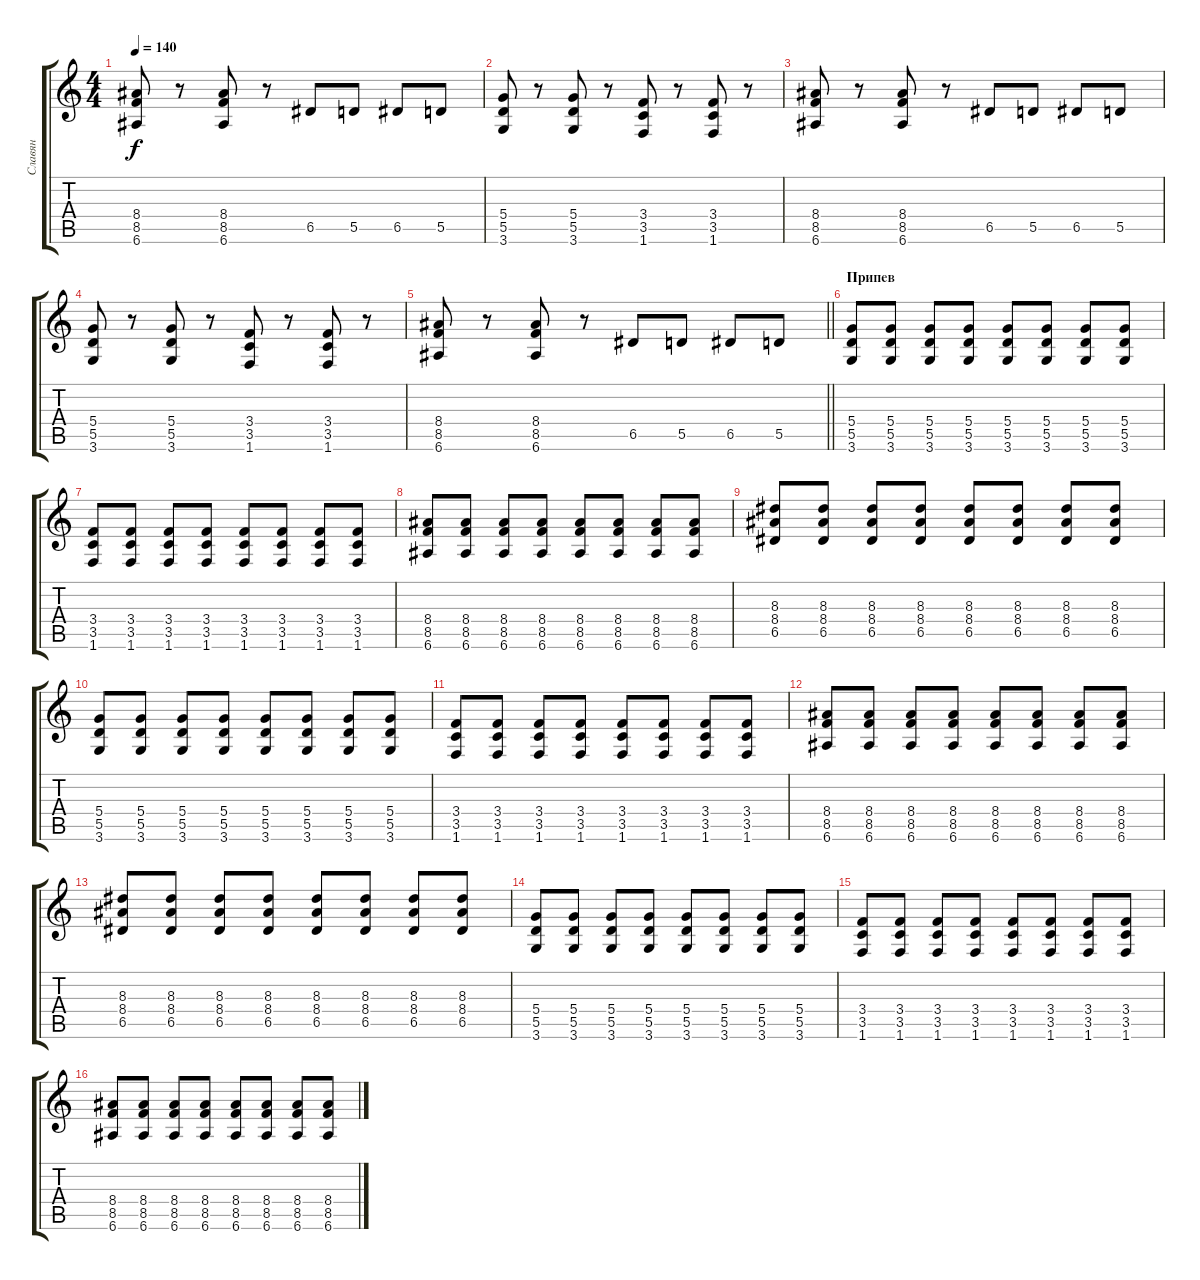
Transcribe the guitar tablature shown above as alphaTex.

\track ("Славян" "Славян") {instrument distortionguitar}
\staff {score tabs}
\tuning (E4 B3 G3 D3 A2 E2) {hide}
\ts (4 4)
\tempo 140
\clef g2
\ks c
(8.4 8.5 6.6).8{dy f} r.8 (8.4 8.5 6.6).8 r.8 6.5.8 5.5.8 6.5.8 5.5.8 |
(5.4 5.5 3.6).8 r.8 (5.4 5.5 3.6).8 r.8 (3.4 3.5 1.6).8 r.8 (3.4 3.5 1.6).8 r.8 |
(8.4 8.5 6.6).8 r.8 (8.4 8.5 6.6).8 r.8 6.5.8 5.5.8 6.5.8 5.5.8 |
(5.4 5.5 3.6).8 r.8 (5.4 5.5 3.6).8 r.8 (3.4 3.5 1.6).8 r.8 (3.4 3.5 1.6).8 r.8 |
\barLineRight lightlight
(8.4 8.5 6.6).8 r.8 (8.4 8.5 6.6).8 r.8 6.5.8 5.5.8 6.5.8 5.5.8 |
\section ("" "Припев")
(5.4 5.5 3.6).8 (5.4 5.5 3.6).8 (5.4 5.5 3.6).8 (5.4 5.5 3.6).8 (5.4 5.5 3.6).8 (5.4 5.5 3.6).8 (5.4 5.5 3.6).8 (5.4 5.5 3.6).8 |
(3.4 3.5 1.6).8 (3.4 3.5 1.6).8 (3.4 3.5 1.6).8 (3.4 3.5 1.6).8 (3.4 3.5 1.6).8 (3.4 3.5 1.6).8 (3.4 3.5 1.6).8 (3.4 3.5 1.6).8 |
(8.4 8.5 6.6).8 (8.4 8.5 6.6).8 (8.4 8.5 6.6).8 (8.4 8.5 6.6).8 (8.4 8.5 6.6).8 (8.4 8.5 6.6).8 (8.4 8.5 6.6).8 (8.4 8.5 6.6).8 |
(8.3 8.4 6.5).8 (8.3 8.4 6.5).8 (8.3 8.4 6.5).8 (8.3 8.4 6.5).8 (8.3 8.4 6.5).8 (8.3 8.4 6.5).8 (8.3 8.4 6.5).8 (8.3 8.4 6.5).8 |
(5.4 5.5 3.6).8 (5.4 5.5 3.6).8 (5.4 5.5 3.6).8 (5.4 5.5 3.6).8 (5.4 5.5 3.6).8 (5.4 5.5 3.6).8 (5.4 5.5 3.6).8 (5.4 5.5 3.6).8 |
(3.4 3.5 1.6).8 (3.4 3.5 1.6).8 (3.4 3.5 1.6).8 (3.4 3.5 1.6).8 (3.4 3.5 1.6).8 (3.4 3.5 1.6).8 (3.4 3.5 1.6).8 (3.4 3.5 1.6).8 |
(8.4 8.5 6.6).8 (8.4 8.5 6.6).8 (8.4 8.5 6.6).8 (8.4 8.5 6.6).8 (8.4 8.5 6.6).8 (8.4 8.5 6.6).8 (8.4 8.5 6.6).8 (8.4 8.5 6.6).8 |
(8.3 8.4 6.5).8 (8.3 8.4 6.5).8 (8.3 8.4 6.5).8 (8.3 8.4 6.5).8 (8.3 8.4 6.5).8 (8.3 8.4 6.5).8 (8.3 8.4 6.5).8 (8.3 8.4 6.5).8 |
(5.4 5.5 3.6).8 (5.4 5.5 3.6).8 (5.4 5.5 3.6).8 (5.4 5.5 3.6).8 (5.4 5.5 3.6).8 (5.4 5.5 3.6).8 (5.4 5.5 3.6).8 (5.4 5.5 3.6).8 |
(3.4 3.5 1.6).8 (3.4 3.5 1.6).8 (3.4 3.5 1.6).8 (3.4 3.5 1.6).8 (3.4 3.5 1.6).8 (3.4 3.5 1.6).8 (3.4 3.5 1.6).8 (3.4 3.5 1.6).8 |
(8.4 8.5 6.6).8 (8.4 8.5 6.6).8 (8.4 8.5 6.6).8 (8.4 8.5 6.6).8 (8.4 8.5 6.6).8 (8.4 8.5 6.6).8 (8.4 8.5 6.6).8 (8.4 8.5 6.6).8
